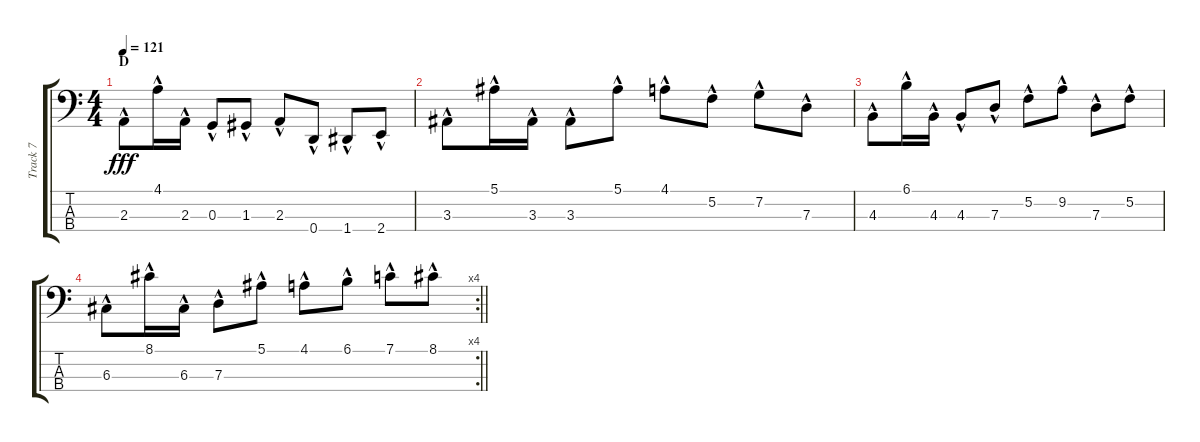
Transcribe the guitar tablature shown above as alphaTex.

\track ("Track 7" "Track 7") {instrument slapbass2}
\staff {score tabs}
\tuning (F2 C2 G1 D1) {hide}
\ts (4 4)
\section ("" "D")
\tempo 121
\clef f4
\ks c
2.3{hac}.8{dy fff} 4.1{hac}.16 2.3{hac}.16 0.3{hac}.8 1.3{hac}.8 2.3{hac}.8 0.4{hac}.8 1.4{hac}.8 2.4{hac}.8 |
3.3{hac}.8 5.1{hac}.16 3.3{hac}.16 3.3{hac}.8 5.1{hac}.8 4.1{hac}.8 5.2{hac}.8 7.2{hac}.8 7.3{hac}.8 |
4.3{hac}.8 6.1{hac}.16 4.3{hac}.16 4.3{hac}.8 7.3{hac}.8 5.2{hac}.8 9.2{hac}.8 7.3{hac}.8 5.2{hac}.8 |
\rc 4
\barLineRight lightlight
6.3{hac}.8 8.1{hac}.16 6.3{hac}.16 7.3{hac}.8 5.1{hac}.8 4.1{hac}.8 6.1{hac}.8 7.1{hac}.8 8.1{hac}.8
